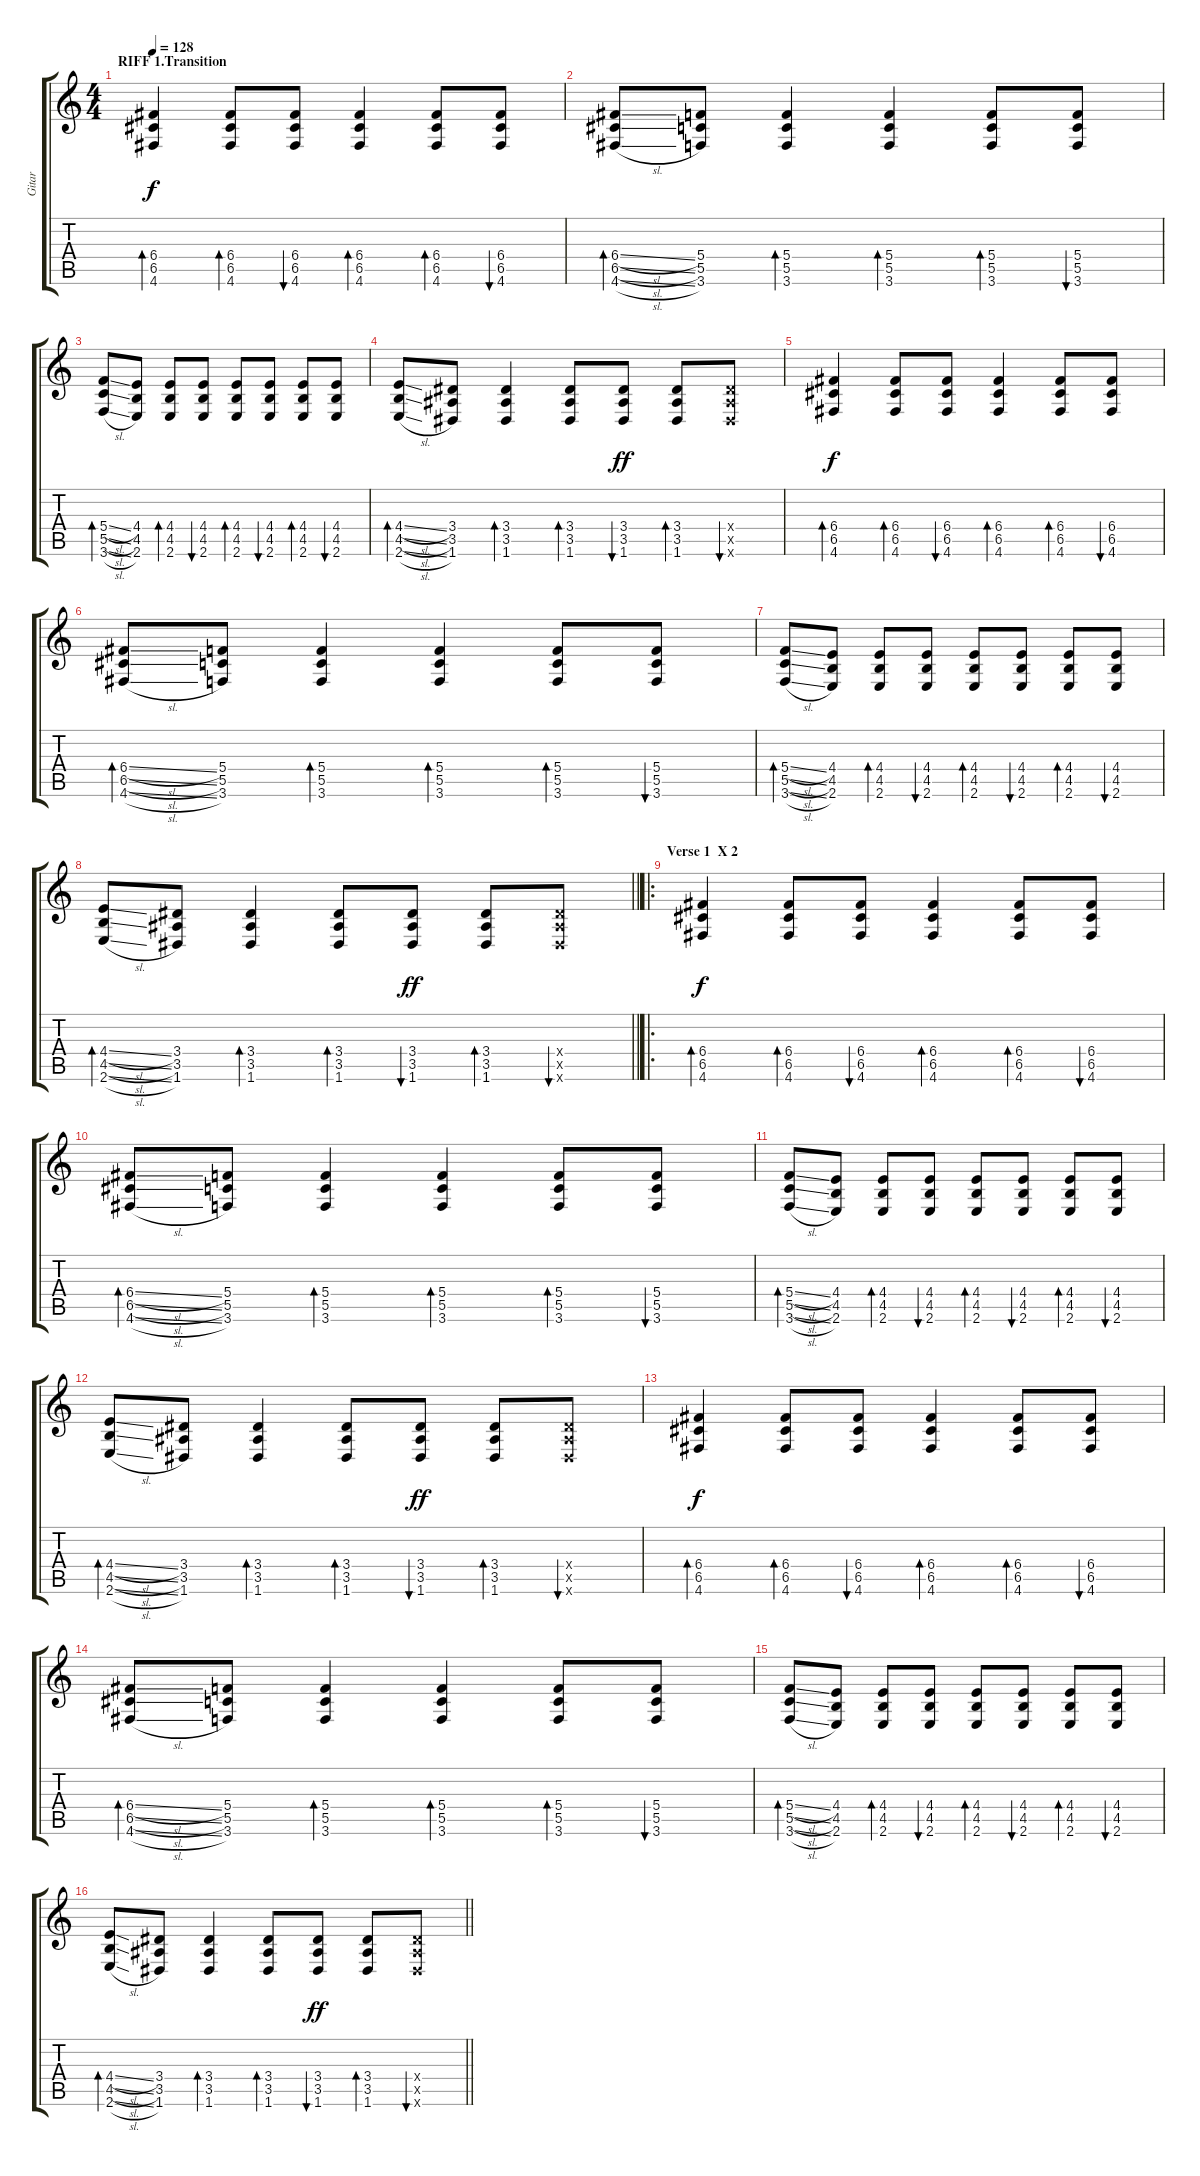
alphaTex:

\track ("Gitar" "Gitar") {instrument acousticguitarsteel}
\staff {score tabs}
\tuning (D4 A3 F3 C3 G2 D2) {hide}
\ts (4 4)
\section ("" "RIFF 1.Transition")
\tempo 128
\clef g2
\ks c
(6.4 6.5 4.6).4{bd 30 dy f} (6.4 6.5 4.6).8{bd 30} (6.4 6.5 4.6).8{bu 30} (6.4 6.5 4.6).4{bd 30} (6.4 6.5 4.6).8{bd 30} (6.4 6.5 4.6).8{bu 30} |
(6.4{sl} 6.5{sl} 4.6{sl}).8{bd 30} (5.4 5.5 3.6).8 (5.4 5.5 3.6).4{bd 30} (5.4 5.5 3.6).4{bd 30} (5.4 5.5 3.6).8{bd 30} (5.4 5.5 3.6).8{bu 30} |
(5.4{sl} 5.5{sl} 3.6{sl}).8{bd 30} (4.4 4.5 2.6).8 (4.4 4.5 2.6).8{bd 30} (4.4 4.5 2.6).8{bu 30} (4.4 4.5 2.6).8{bd 30} (4.4 4.5 2.6).8{bu 30} (4.4 4.5 2.6).8{bd 30} (4.4 4.5 2.6).8{bu 30} |
(4.4{sl} 4.5{sl} 2.6{sl}).8{bd 30} (3.4 3.5 1.6).8 (3.4 3.5 1.6).4{bd 30} (3.4 3.5 1.6).8{bd 60} (3.4 3.5 1.6).8{bu 60 dy ff} (3.4 3.5 1.6).8{bd 60} (3.4{x} 3.5{x} 1.6{x}).8{bu 60} |
(6.4 6.5 4.6).4{bd 30 dy f} (6.4 6.5 4.6).8{bd 30} (6.4 6.5 4.6).8{bu 30} (6.4 6.5 4.6).4{bd 30} (6.4 6.5 4.6).8{bd 30} (6.4 6.5 4.6).8{bu 30} |
(6.4{sl} 6.5{sl} 4.6{sl}).8{bd 30} (5.4 5.5 3.6).8 (5.4 5.5 3.6).4{bd 30} (5.4 5.5 3.6).4{bd 30} (5.4 5.5 3.6).8{bd 30} (5.4 5.5 3.6).8{bu 30} |
(5.4{sl} 5.5{sl} 3.6{sl}).8{bd 30} (4.4 4.5 2.6).8 (4.4 4.5 2.6).8{bd 30} (4.4 4.5 2.6).8{bu 30} (4.4 4.5 2.6).8{bd 30} (4.4 4.5 2.6).8{bu 30} (4.4 4.5 2.6).8{bd 30} (4.4 4.5 2.6).8{bu 30} |
\barLineRight lightlight
(4.4{sl} 4.5{sl} 2.6{sl}).8{bd 30} (3.4 3.5 1.6).8 (3.4 3.5 1.6).4{bd 30} (3.4 3.5 1.6).8{bd 60} (3.4 3.5 1.6).8{bu 60 dy ff} (3.4 3.5 1.6).8{bd 60} (3.4{x} 3.5{x} 1.6{x}).8{bu 60} |
\ro
\section ("" "Verse 1  X 2")
(6.4 6.5 4.6).4{bd 30 dy f} (6.4 6.5 4.6).8{bd 30} (6.4 6.5 4.6).8{bu 30} (6.4 6.5 4.6).4{bd 30} (6.4 6.5 4.6).8{bd 30} (6.4 6.5 4.6).8{bu 30} |
(6.4{sl} 6.5{sl} 4.6{sl}).8{bd 30} (5.4 5.5 3.6).8 (5.4 5.5 3.6).4{bd 30} (5.4 5.5 3.6).4{bd 30} (5.4 5.5 3.6).8{bd 30} (5.4 5.5 3.6).8{bu 30} |
(5.4{sl} 5.5{sl} 3.6{sl}).8{bd 30} (4.4 4.5 2.6).8 (4.4 4.5 2.6).8{bd 30} (4.4 4.5 2.6).8{bu 30} (4.4 4.5 2.6).8{bd 30} (4.4 4.5 2.6).8{bu 30} (4.4 4.5 2.6).8{bd 30} (4.4 4.5 2.6).8{bu 30} |
(4.4{sl} 4.5{sl} 2.6{sl}).8{bd 30} (3.4 3.5 1.6).8 (3.4 3.5 1.6).4{bd 30} (3.4 3.5 1.6).8{bd 60} (3.4 3.5 1.6).8{bu 60 dy ff} (3.4 3.5 1.6).8{bd 60} (3.4{x} 3.5{x} 1.6{x}).8{bu 60} |
(6.4 6.5 4.6).4{bd 30 dy f} (6.4 6.5 4.6).8{bd 30} (6.4 6.5 4.6).8{bu 30} (6.4 6.5 4.6).4{bd 30} (6.4 6.5 4.6).8{bd 30} (6.4 6.5 4.6).8{bu 30} |
(6.4{sl} 6.5{sl} 4.6{sl}).8{bd 30} (5.4 5.5 3.6).8 (5.4 5.5 3.6).4{bd 30} (5.4 5.5 3.6).4{bd 30} (5.4 5.5 3.6).8{bd 30} (5.4 5.5 3.6).8{bu 30} |
(5.4{sl} 5.5{sl} 3.6{sl}).8{bd 30} (4.4 4.5 2.6).8 (4.4 4.5 2.6).8{bd 30} (4.4 4.5 2.6).8{bu 30} (4.4 4.5 2.6).8{bd 30} (4.4 4.5 2.6).8{bu 30} (4.4 4.5 2.6).8{bd 30} (4.4 4.5 2.6).8{bu 30} |
\barLineRight lightlight
(4.4{sl} 4.5{sl} 2.6{sl}).8{bd 30} (3.4 3.5 1.6).8 (3.4 3.5 1.6).4{bd 30} (3.4 3.5 1.6).8{bd 60} (3.4 3.5 1.6).8{bu 60 dy ff} (3.4 3.5 1.6).8{bd 60} (3.4{x} 3.5{x} 1.6{x}).8{bu 60}
